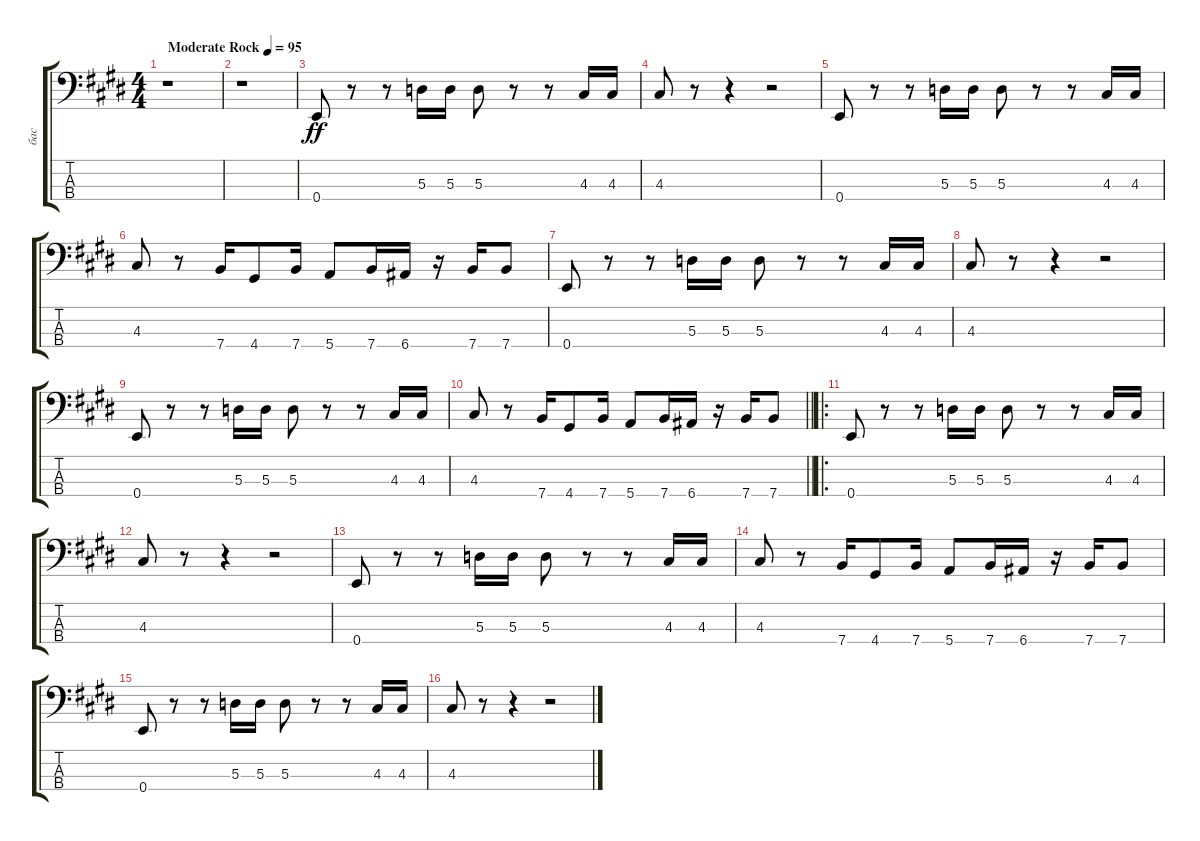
\track ("бас" "бас") {instrument electricbassfinger}
\staff {score tabs}
\tuning (G2 D2 A1 E1) {hide}
\ts (4 4)
\section ("" "")
\tempo (95 "Moderate Rock")
\clef f4
\ks e
r.1{dy ff instrument electricbassfinger} |
r.1 |
0.4.8 r.8 r.8 5.3.16 5.3.16 5.3.8 r.8 r.8 4.3.16 4.3.16 |
4.3.8 r.8 r.4 r.2 |
0.4.8 r.8 r.8 5.3.16 5.3.16 5.3.8 r.8 r.8 4.3.16 4.3.16 |
4.3.8 r.8 7.4.16 4.4.8 7.4.16 5.4.8 7.4.16 6.4.16 r.16 7.4.16 7.4.8 |
0.4.8 r.8 r.8 5.3.16 5.3.16 5.3.8 r.8 r.8 4.3.16 4.3.16 |
4.3.8 r.8 r.4 r.2 |
0.4.8 r.8 r.8 5.3.16 5.3.16 5.3.8 r.8 r.8 4.3.16 4.3.16 |
\barLineRight lightlight
4.3.8 r.8 7.4.16 4.4.8 7.4.16 5.4.8 7.4.16 6.4.16 r.16 7.4.16 7.4.8 |
\ro
\section ("" "")
0.4.8 r.8 r.8 5.3.16 5.3.16 5.3.8 r.8 r.8 4.3.16 4.3.16 |
4.3.8 r.8 r.4 r.2 |
0.4.8 r.8 r.8 5.3.16 5.3.16 5.3.8 r.8 r.8 4.3.16 4.3.16 |
4.3.8 r.8 7.4.16 4.4.8 7.4.16 5.4.8 7.4.16 6.4.16 r.16 7.4.16 7.4.8 |
0.4.8 r.8 r.8 5.3.16 5.3.16 5.3.8 r.8 r.8 4.3.16 4.3.16 |
4.3.8 r.8 r.4 r.2
